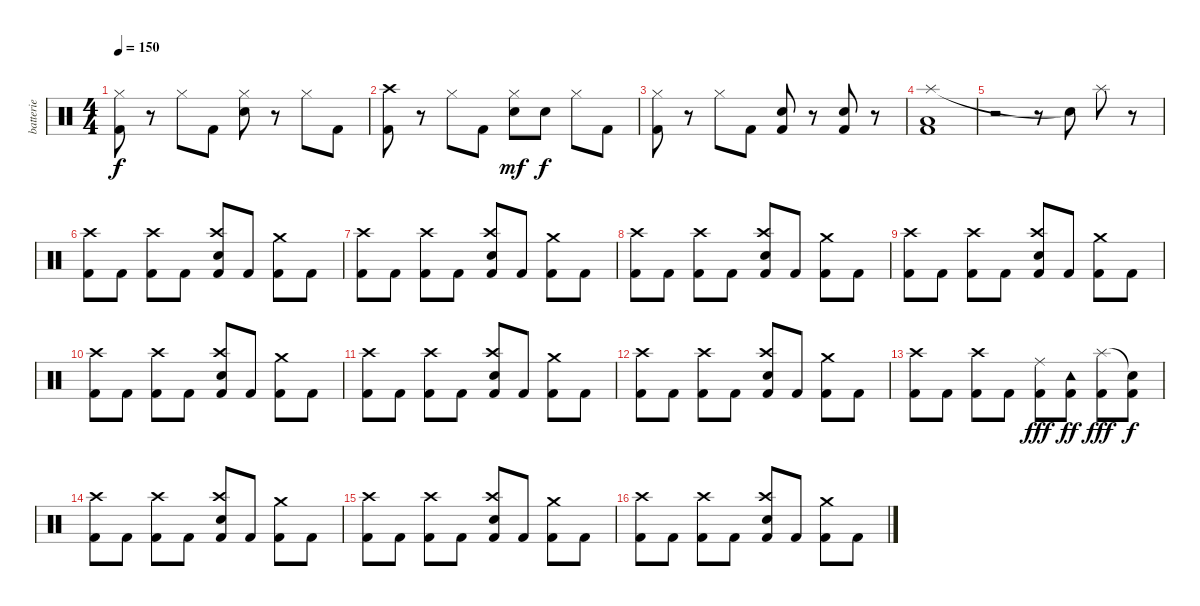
\track ("batterie" "batterie") {instrument percussion}
\staff {score}
\articulation defaults
\ts (4 4)
\tempo 150
\clef neutral
\ks c
("Hi-Hat (closed)" "Kick (hit) 2").8{dy f} r.8 "Hi-Hat (closed)".8 "Kick (hit) 2".8 ("Hi-Hat (closed)" "Snare (hit) 2").8 r.8 "Hi-Hat (closed)".8 "Kick (hit) 2".8 |
("Crash high (hit)" "Kick (hit) 2").8 r.8 "Hi-Hat (closed)".8 "Kick (hit) 2".8 ("Hi-Hat (closed)" "Snare (hit) 2").8{dy mf} "Snare (hit) 2".8{dy f} "Hi-Hat (closed)".8 "Kick (hit) 2".8 |
("Hi-Hat (closed)" "Kick (hit) 2").8 r.8 "Hi-Hat (closed)".8 "Kick (hit) 2".8 ("Snare (hit) 2" "Kick (hit) 2").8 r.8 ("Snare (hit) 2" "Kick (hit) 2").8 r.8 |
("Splash (hit)" "Low Tom (hit)" "Kick (hit) 2").1 |
r.2 r.8 "Snare (hit)"{t}.8 "Splash (hit)".8 r.8 |
("Crash high (hit)" "Kick (hit) 2").8 "Kick (hit) 2".8 ("Crash high (hit)" "Kick (hit) 2").8 "Kick (hit) 2".8 ("Crash high (hit)" "Electric Snare (hit)" "Kick (hit) 2").8 "Kick (hit) 2".8 ("Crash medium (hit)" "Kick (hit) 2").8 "Kick (hit) 2".8 |
("Crash high (hit)" "Kick (hit) 2").8 "Kick (hit) 2".8 ("Crash high (hit)" "Kick (hit) 2").8 "Kick (hit) 2".8 ("Crash high (hit)" "Electric Snare (hit)" "Kick (hit) 2").8 "Kick (hit) 2".8 ("Crash medium (hit)" "Kick (hit) 2").8 "Kick (hit) 2".8 |
("Crash high (hit)" "Kick (hit) 2").8 "Kick (hit) 2".8 ("Crash high (hit)" "Kick (hit) 2").8 "Kick (hit) 2".8 ("Crash high (hit)" "Electric Snare (hit)" "Kick (hit) 2").8 "Kick (hit) 2".8 ("Crash medium (hit)" "Kick (hit) 2").8 "Kick (hit) 2".8 |
("Crash high (hit)" "Kick (hit) 2").8 "Kick (hit) 2".8 ("Crash high (hit)" "Kick (hit) 2").8 "Kick (hit) 2".8 ("Crash high (hit)" "Electric Snare (hit)" "Kick (hit) 2").8 "Kick (hit) 2".8 ("Crash medium (hit)" "Kick (hit) 2").8 "Kick (hit) 2".8 |
("Crash high (hit)" "Kick (hit) 2").8 "Kick (hit) 2".8 ("Crash high (hit)" "Kick (hit) 2").8 "Kick (hit) 2".8 ("Crash high (hit)" "Electric Snare (hit)" "Kick (hit) 2").8 "Kick (hit) 2".8 ("Crash medium (hit)" "Kick (hit) 2").8 "Kick (hit) 2".8 |
("Crash high (hit)" "Kick (hit) 2").8 "Kick (hit) 2".8 ("Crash high (hit)" "Kick (hit) 2").8 "Kick (hit) 2".8 ("Crash high (hit)" "Electric Snare (hit)" "Kick (hit) 2").8 "Kick (hit) 2".8 ("Crash medium (hit)" "Kick (hit) 2").8 "Kick (hit) 2".8 |
("Crash high (hit)" "Kick (hit) 2").8 "Kick (hit) 2".8 ("Crash high (hit)" "Kick (hit) 2").8 "Kick (hit) 2".8 ("Crash high (hit)" "Electric Snare (hit)" "Kick (hit) 2").8 "Kick (hit) 2".8 ("Crash medium (hit)" "Kick (hit) 2").8 "Kick (hit) 2".8 |
("Crash high (hit)" "Kick (hit) 2").8 "Kick (hit) 2".8 ("Crash high (hit)" "Kick (hit) 2").8 "Kick (hit) 2".8 ("Ride (middle)" "Kick (hit) 2").8{dy fff} ("Tambourine (hit)" "Kick (hit) 2").8{dy ff} ("Splash (hit)" "Kick (hit) 2").8{dy fff} ("Snare (hit)"{t} "Kick (hit) 2").8{dy f} |
("Crash high (hit)" "Kick (hit) 2").8 "Kick (hit) 2".8 ("Crash high (hit)" "Kick (hit) 2").8 "Kick (hit) 2".8 ("Crash high (hit)" "Electric Snare (hit)" "Kick (hit) 2").8 "Kick (hit) 2".8 ("Crash medium (hit)" "Kick (hit) 2").8 "Kick (hit) 2".8 |
("Crash high (hit)" "Kick (hit) 2").8 "Kick (hit) 2".8 ("Crash high (hit)" "Kick (hit) 2").8 "Kick (hit) 2".8 ("Crash high (hit)" "Electric Snare (hit)" "Kick (hit) 2").8 "Kick (hit) 2".8 ("Crash medium (hit)" "Kick (hit) 2").8 "Kick (hit) 2".8 |
("Crash high (hit)" "Kick (hit) 2").8 "Kick (hit) 2".8 ("Crash high (hit)" "Kick (hit) 2").8 "Kick (hit) 2".8 ("Crash high (hit)" "Electric Snare (hit)" "Kick (hit) 2").8 "Kick (hit) 2".8 ("Crash medium (hit)" "Kick (hit) 2").8 "Kick (hit) 2".8
